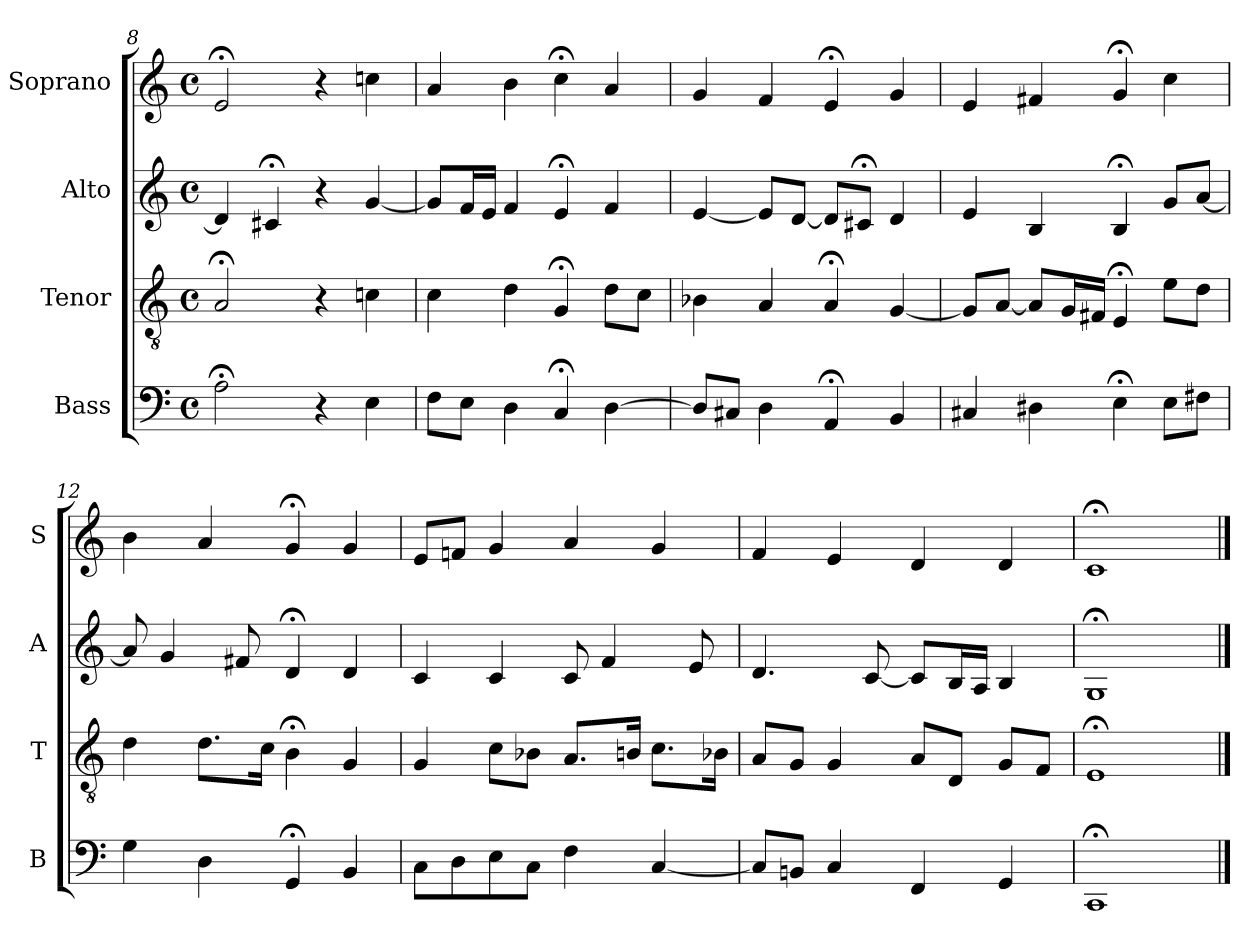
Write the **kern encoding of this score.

**kern	**kern	**kern	**kern
*part4	*part3	*part2	*part1
*staff4	*staff3	*staff2	*staff1
*I"Bass	*I"Tenor	*I"Alto	*I"Soprano
*I'B	*I'T	*I'A	*I'S
*clefF4	*clefGv2	*clefG2	*clefG2
*k[]	*k[]	*k[]	*k[]
*C:	*C:	*C:	*C:
*M4/4	*M4/4	*M4/4	*M4/4
*met(c)	*met(c)	*met(c)	*met(c)
=8	=8	=8	=8
2A;<	2A;<	4d]	2e;<
.	.	4c#X;<	.
4r	4r	4r	4r
4E	4cn	[4g	4ccn
=9	=9	=9	=9
8FL	4c	8gL]	4a
8EJ	.	16fL	.
.	.	16eJJ	.
4D	4d	4f	4b
4C;<	4G;<	4e;<	4cc;<
[4D	8dL	4f	4a
.	8cJ	.	.
=10	=10	=10	=10
8DL]	4B-X	[4e	4g
8C#XJ	.	.	.
4D	4A	8eL]	4f
.	.	[8dJ	.
4AA;<	4A;<	8dL]	4e;<
.	.	8c#X;<J	.
4BB	[4G	4d	4g
=11	=11	=11	=11
4C#X	8GL]	4e	4e
.	[8AJ	.	.
4D#Xi	8AiL]	4Bi	4f#Xi
.	16GL	.	.
.	16F#XJJ	.	.
4E;<	4E;<	4B;<	4g;<
8EL	8eL	8gL	4cc
8F#XJ	8dJ	[8aJ	.
=12	=12	=12	=12
4G	4d	8a]	4b
.	.	4g	.
4D	8.dL	.	4a
.	.	8f#X	.
.	16cJk	.	.
4GG;<	4B;<	4d;<	4g;<
4BB	4G	4d	4g
=13	=13	=13	=13
8CL	4G	4c	8eL
8D	.	.	8fnJ
8E	8cL	4c	4g
8CJ	8B-XJ	.	.
4F	8.AL	8c	4a
.	.	4f	.
.	16BnJk	.	.
[4C	8.cL	.	4g
.	.	8e	.
.	16B-XJk	.	.
=14	=14	=14	=14
8CL]	8AL	4.d	4f
8BBnJ	8GJ	.	.
4C	4G	.	4e
.	.	[8c	.
4FF	8AL	8cL]	4d
.	8DJ	16BL	.
.	.	16AJJ	.
4GG	8GL	4B	4d
.	8FJ	.	.
=15	=15	=15	=15
1CC;<	1E;<	1G;<	1c;<
==	==	==	==
*-	*-	*-	*-
